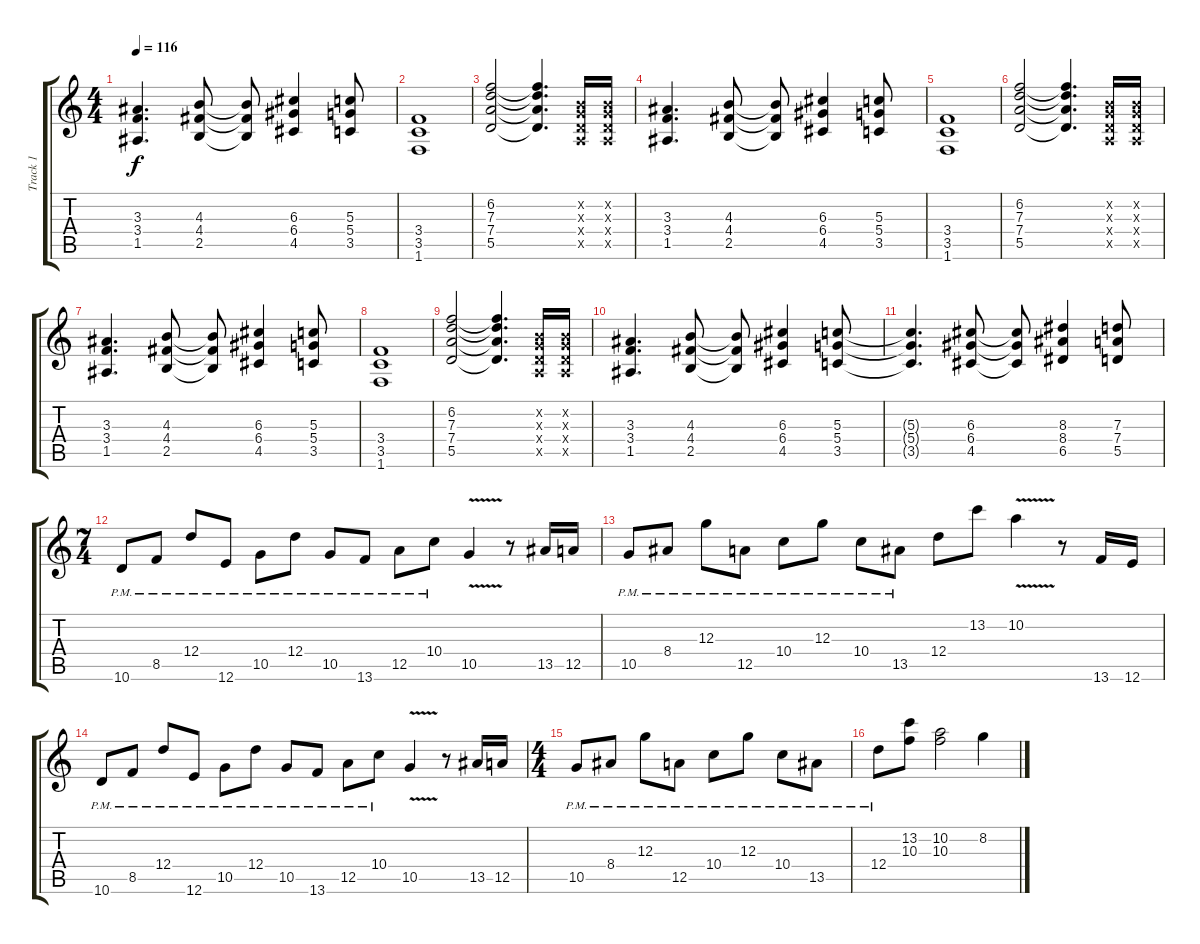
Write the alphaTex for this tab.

\track ("Track 1" "Track 1") {instrument acousticguitarsteel}
\staff {score tabs}
\tuning (E4 B3 G3 D3 A2 E2) {hide}
\ts (4 4)
\tempo 116
\clef g2
\ks c
(3.3 3.4 1.5).4{d dy f} (4.3 4.4 2.5).8 (4.3{t} 4.4{t} 2.5{t}).8 (6.3 6.4 4.5).4 (5.3 5.4 3.5).8 |
(3.4 3.5 1.6).1 |
(6.2 7.3 7.4 5.5).2 (6.2{t} 7.3{t} 7.4{t} 5.5{t}).4{d} (0.2{x} 0.3{x} 0.4{x} 0.5{x}).16 (0.2{x} 0.3{x} 0.4{x} 0.5{x}).16 |
(3.3 3.4 1.5).4{d} (4.3 4.4 2.5).8 (4.3{t} 4.4{t} 2.5{t}).8 (6.3 6.4 4.5).4 (5.3 5.4 3.5).8 |
(3.4 3.5 1.6).1 |
(6.2 7.3 7.4 5.5).2 (6.2{t} 7.3{t} 7.4{t} 5.5{t}).4{d} (0.2{x} 0.3{x} 0.4{x} 0.5{x}).16 (0.2{x} 0.3{x} 0.4{x} 0.5{x}).16 |
(3.3 3.4 1.5).4{d} (4.3 4.4 2.5).8 (4.3{t} 4.4{t} 2.5{t}).8 (6.3 6.4 4.5).4 (5.3 5.4 3.5).8 |
(3.4 3.5 1.6).1 |
(6.2 7.3 7.4 5.5).2 (6.2{t} 7.3{t} 7.4{t} 5.5{t}).4{d} (0.2{x} 0.3{x} 0.4{x} 0.5{x}).16 (0.2{x} 0.3{x} 0.4{x} 0.5{x}).16 |
(3.3 3.4 1.5).4{d} (4.3 4.4 2.5).8 (4.3{t} 4.4{t} 2.5{t}).8 (6.3 6.4 4.5).4 (5.3 5.4 3.5).8 |
(5.3{t} 5.4{t} 3.5{t}).4{d} (6.3 6.4 4.5).8 (6.3{t} 6.4{t} 4.5{t}).8 (8.3 8.4 6.5).4 (7.3 7.4 5.5).8 |
\ts (7 4)
10.6{pm}.8 8.5{pm}.8 12.4{pm}.8 12.6{pm}.8 10.5{pm}.8 12.4{pm}.8 10.5{pm}.8 13.6{pm}.8 12.5{pm}.8 10.4{pm}.8 10.5{v}.4 r.8 13.5.16 12.5.16 |
10.5{pm}.8 8.4{pm}.8 12.3{pm}.8 12.5{pm}.8 10.4{pm}.8 12.3{pm}.8 10.4{pm}.8 13.5{pm}.8 12.4.8 13.2.8 10.2{v}.4 r.8 13.6.16 12.6.16 |
10.6{pm}.8 8.5{pm}.8 12.4{pm}.8 12.6{pm}.8 10.5{pm}.8 12.4{pm}.8 10.5{pm}.8 13.6{pm}.8 12.5{pm}.8 10.4{pm}.8 10.5{v}.4 r.8 13.5.16 12.5.16 |
\ts (4 4)
10.5{pm}.8 8.4{pm}.8 12.3{pm}.8 12.5{pm}.8 10.4{pm}.8 12.3{pm}.8 10.4{pm}.8 13.5{pm}.8 |
12.4{pm}.8 (13.2 10.3).8 (10.2 10.3).2 8.2.4
